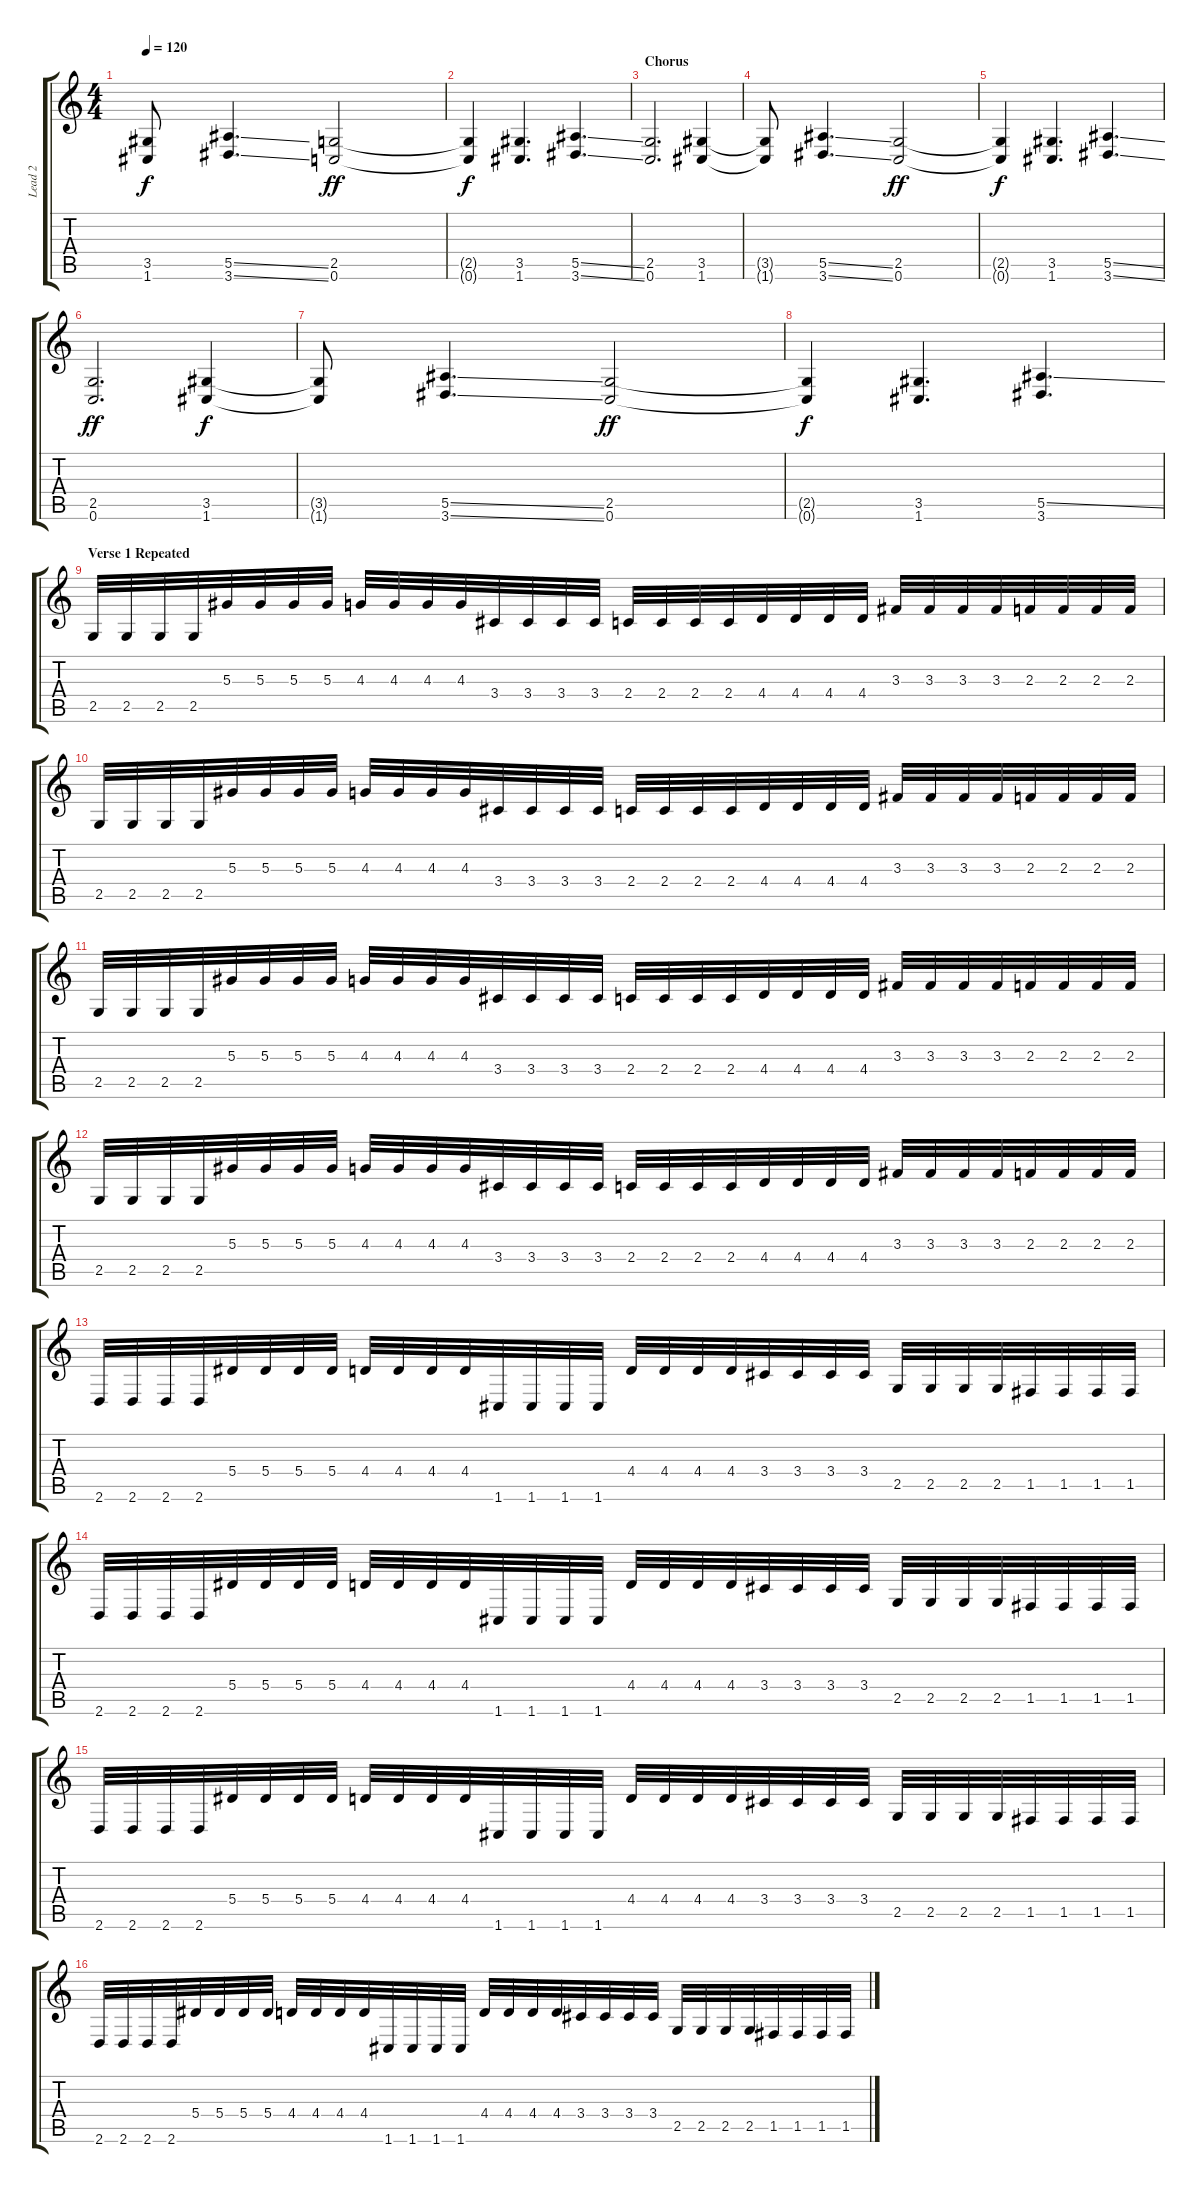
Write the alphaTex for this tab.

\track ("Lead 2" "Lead 2") {instrument overdrivenguitar}
\staff {score tabs}
\tuning (C4 G3 Eb3 Bb2 F2 C2) {hide}
\ts (4 4)
\tempo 120
\clef g2
\ks c
(3.5{t} 1.6{t}).8{dy f} (5.5{ss} 3.6{ss}).4{d} (2.5 0.6).2{dy ff} |
(2.5{t} 0.6{t}).4{dy f} (3.5 1.6).4{d} (5.5{ss} 3.6{ss}).4{d} |
\section ("" "Chorus")
(2.5 0.6).2{d} (3.5 1.6).4 |
(3.5{t} 1.6{t}).8 (5.5{ss} 3.6{ss}).4{d} (2.5 0.6).2{dy ff} |
(2.5{t} 0.6{t}).4{dy f} (3.5 1.6).4{d} (5.5{ss} 3.6{ss}).4{d} |
(2.5 0.6).2{d dy ff} (3.5 1.6).4{dy f} |
(3.5{t} 1.6{t}).8 (5.5{ss} 3.6{ss}).4{d} (2.5 0.6).2{dy ff} |
(2.5{t} 0.6{t}).4{dy f} (3.5 1.6).4{d} (5.5{ss} 3.6).4{d} |
\section ("" "Verse 1 Repeated")
2.5.32 2.5.32 2.5.32 2.5.32 5.3.32 5.3.32 5.3.32 5.3.32 4.3.32 4.3.32 4.3.32 4.3.32 3.4.32 3.4.32 3.4.32 3.4.32 2.4.32 2.4.32 2.4.32 2.4.32 4.4.32 4.4.32 4.4.32 4.4.32 3.3.32 3.3.32 3.3.32 3.3.32 2.3.32 2.3.32 2.3.32 2.3.32 |
2.5.32 2.5.32 2.5.32 2.5.32 5.3.32 5.3.32 5.3.32 5.3.32 4.3.32 4.3.32 4.3.32 4.3.32 3.4.32 3.4.32 3.4.32 3.4.32 2.4.32 2.4.32 2.4.32 2.4.32 4.4.32 4.4.32 4.4.32 4.4.32 3.3.32 3.3.32 3.3.32 3.3.32 2.3.32 2.3.32 2.3.32 2.3.32 |
2.5.32 2.5.32 2.5.32 2.5.32 5.3.32 5.3.32 5.3.32 5.3.32 4.3.32 4.3.32 4.3.32 4.3.32 3.4.32 3.4.32 3.4.32 3.4.32 2.4.32 2.4.32 2.4.32 2.4.32 4.4.32 4.4.32 4.4.32 4.4.32 3.3.32 3.3.32 3.3.32 3.3.32 2.3.32 2.3.32 2.3.32 2.3.32 |
2.5.32 2.5.32 2.5.32 2.5.32 5.3.32 5.3.32 5.3.32 5.3.32 4.3.32 4.3.32 4.3.32 4.3.32 3.4.32 3.4.32 3.4.32 3.4.32 2.4.32 2.4.32 2.4.32 2.4.32 4.4.32 4.4.32 4.4.32 4.4.32 3.3.32 3.3.32 3.3.32 3.3.32 2.3.32 2.3.32 2.3.32 2.3.32 |
2.6.32 2.6.32 2.6.32 2.6.32 5.4.32 5.4.32 5.4.32 5.4.32 4.4.32 4.4.32 4.4.32 4.4.32 1.6.32 1.6.32 1.6.32 1.6.32 4.4.32 4.4.32 4.4.32 4.4.32 3.4.32 3.4.32 3.4.32 3.4.32 2.5.32 2.5.32 2.5.32 2.5.32 1.5.32 1.5.32 1.5.32 1.5.32 |
2.6.32 2.6.32 2.6.32 2.6.32 5.4.32 5.4.32 5.4.32 5.4.32 4.4.32 4.4.32 4.4.32 4.4.32 1.6.32 1.6.32 1.6.32 1.6.32 4.4.32 4.4.32 4.4.32 4.4.32 3.4.32 3.4.32 3.4.32 3.4.32 2.5.32 2.5.32 2.5.32 2.5.32 1.5.32 1.5.32 1.5.32 1.5.32 |
2.6.32 2.6.32 2.6.32 2.6.32 5.4.32 5.4.32 5.4.32 5.4.32 4.4.32 4.4.32 4.4.32 4.4.32 1.6.32 1.6.32 1.6.32 1.6.32 4.4.32 4.4.32 4.4.32 4.4.32 3.4.32 3.4.32 3.4.32 3.4.32 2.5.32 2.5.32 2.5.32 2.5.32 1.5.32 1.5.32 1.5.32 1.5.32 |
2.6.32 2.6.32 2.6.32 2.6.32 5.4.32 5.4.32 5.4.32 5.4.32 4.4.32 4.4.32 4.4.32 4.4.32 1.6.32 1.6.32 1.6.32 1.6.32 4.4.32 4.4.32 4.4.32 4.4.32 3.4.32 3.4.32 3.4.32 3.4.32 2.5.32 2.5.32 2.5.32 2.5.32 1.5.32 1.5.32 1.5.32 1.5.32
